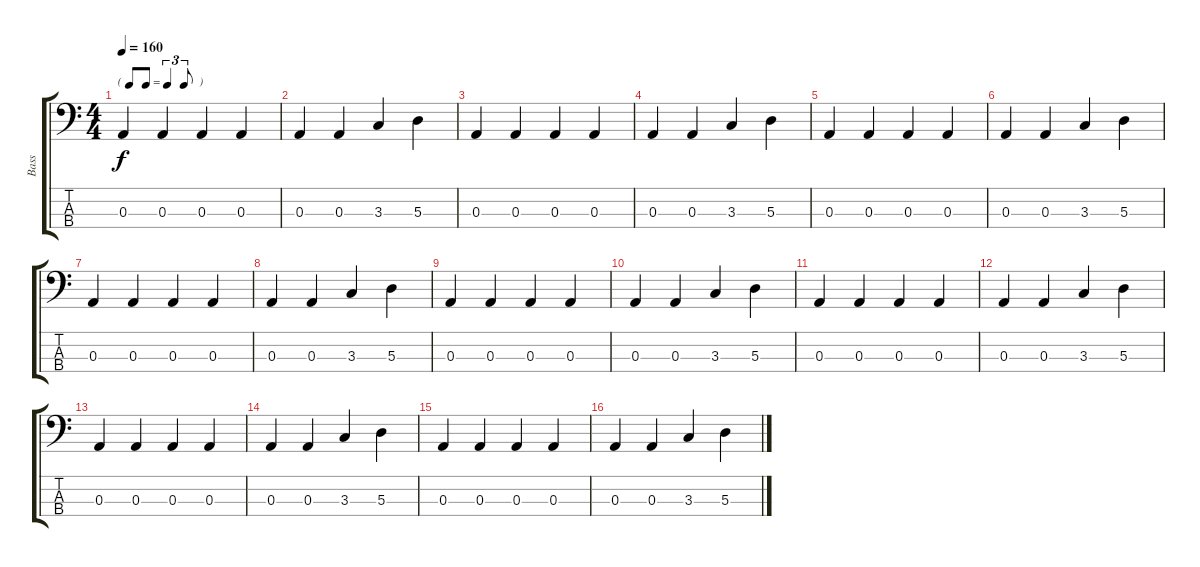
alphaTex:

\track ("Bass" "Bass") {instrument electricbasspick}
\staff {score tabs}
\tuning (G2 D2 A1 E1) {hide}
\ts (4 4)
\tf triplet8th
\tempo 160
\clef f4
\ks c
0.3.4{dy f} 0.3.4 0.3.4 0.3.4 |
0.3.4 0.3.4 3.3.4 5.3.4 |
0.3.4 0.3.4 0.3.4 0.3.4 |
0.3.4 0.3.4 3.3.4 5.3.4 |
0.3.4 0.3.4 0.3.4 0.3.4 |
0.3.4 0.3.4 3.3.4 5.3.4 |
0.3.4 0.3.4 0.3.4 0.3.4 |
0.3.4 0.3.4 3.3.4 5.3.4 |
0.3.4 0.3.4 0.3.4 0.3.4 |
0.3.4 0.3.4 3.3.4 5.3.4 |
0.3.4 0.3.4 0.3.4 0.3.4 |
0.3.4 0.3.4 3.3.4 5.3.4 |
0.3.4 0.3.4 0.3.4 0.3.4 |
0.3.4 0.3.4 3.3.4 5.3.4 |
0.3.4 0.3.4 0.3.4 0.3.4 |
0.3.4 0.3.4 3.3.4 5.3.4
